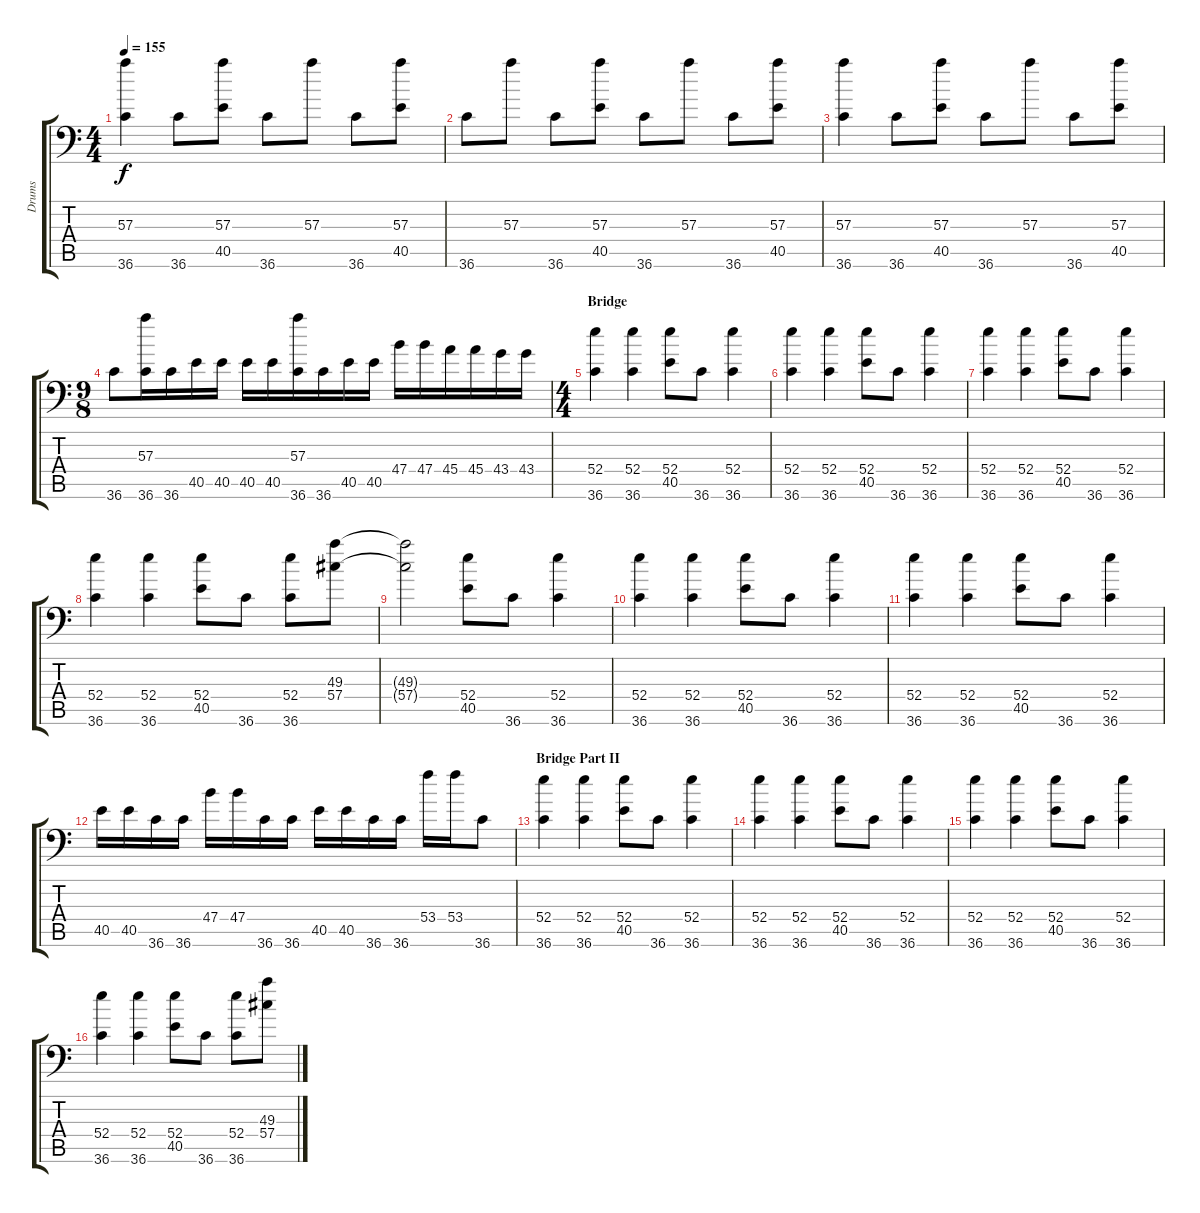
\track ("Drums" "Drums") {instrument acousticgrandpiano}
\staff {score tabs}
\tuning (C-1 C-1 C-1 C-1 C-1 C-1) {hide}
\ts (4 4)
\tempo 155
\clef f4
\ks c
(57.3 36.6).4{dy f} 36.6.8 (57.3 40.5).8 36.6.8 57.3.8 36.6.8 (57.3 40.5).8 |
36.6.8 57.3.8 36.6.8 (57.3 40.5).8 36.6.8 57.3.8 36.6.8 (57.3 40.5).8 |
(57.3 36.6).4 36.6.8 (57.3 40.5).8 36.6.8 57.3.8 36.6.8 (57.3 40.5).8 |
\ts (9 8)
36.6.8 (57.3 36.6).16 36.6.16 40.5.16 40.5.16 40.5.16 40.5.16 (57.3 36.6).16 36.6.16 40.5.16 40.5.16 47.4.16 47.4.16 45.4.16 45.4.16 43.4.16 43.4.16 |
\ts (4 4)
\section ("" "Bridge")
(52.4 36.6).4 (52.4 36.6).4 (52.4 40.5).8 36.6.8 (52.4 36.6).4 |
(52.4 36.6).4 (52.4 36.6).4 (52.4 40.5).8 36.6.8 (52.4 36.6).4 |
(52.4 36.6).4 (52.4 36.6).4 (52.4 40.5).8 36.6.8 (52.4 36.6).4 |
(52.4 36.6).4 (52.4 36.6).4 (52.4 40.5).8 36.6.8 (52.4 36.6).8 (49.3 57.4).8 |
(49.3{t} 57.4{t}).2 (52.4 40.5).8 36.6.8 (52.4 36.6).4 |
(52.4 36.6).4 (52.4 36.6).4 (52.4 40.5).8 36.6.8 (52.4 36.6).4 |
(52.4 36.6).4 (52.4 36.6).4 (52.4 40.5).8 36.6.8 (52.4 36.6).4 |
40.5.16 40.5.16 36.6.16 36.6.16 47.4.16 47.4.16 36.6.16 36.6.16 40.5.16 40.5.16 36.6.16 36.6.16 53.4.16 53.4.16 36.6.8 |
\section ("" "Bridge Part II")
(52.4 36.6).4 (52.4 36.6).4 (52.4 40.5).8 36.6.8 (52.4 36.6).4 |
(52.4 36.6).4 (52.4 36.6).4 (52.4 40.5).8 36.6.8 (52.4 36.6).4 |
(52.4 36.6).4 (52.4 36.6).4 (52.4 40.5).8 36.6.8 (52.4 36.6).4 |
(52.4 36.6).4 (52.4 36.6).4 (52.4 40.5).8 36.6.8 (52.4 36.6).8 (49.3 57.4).8
